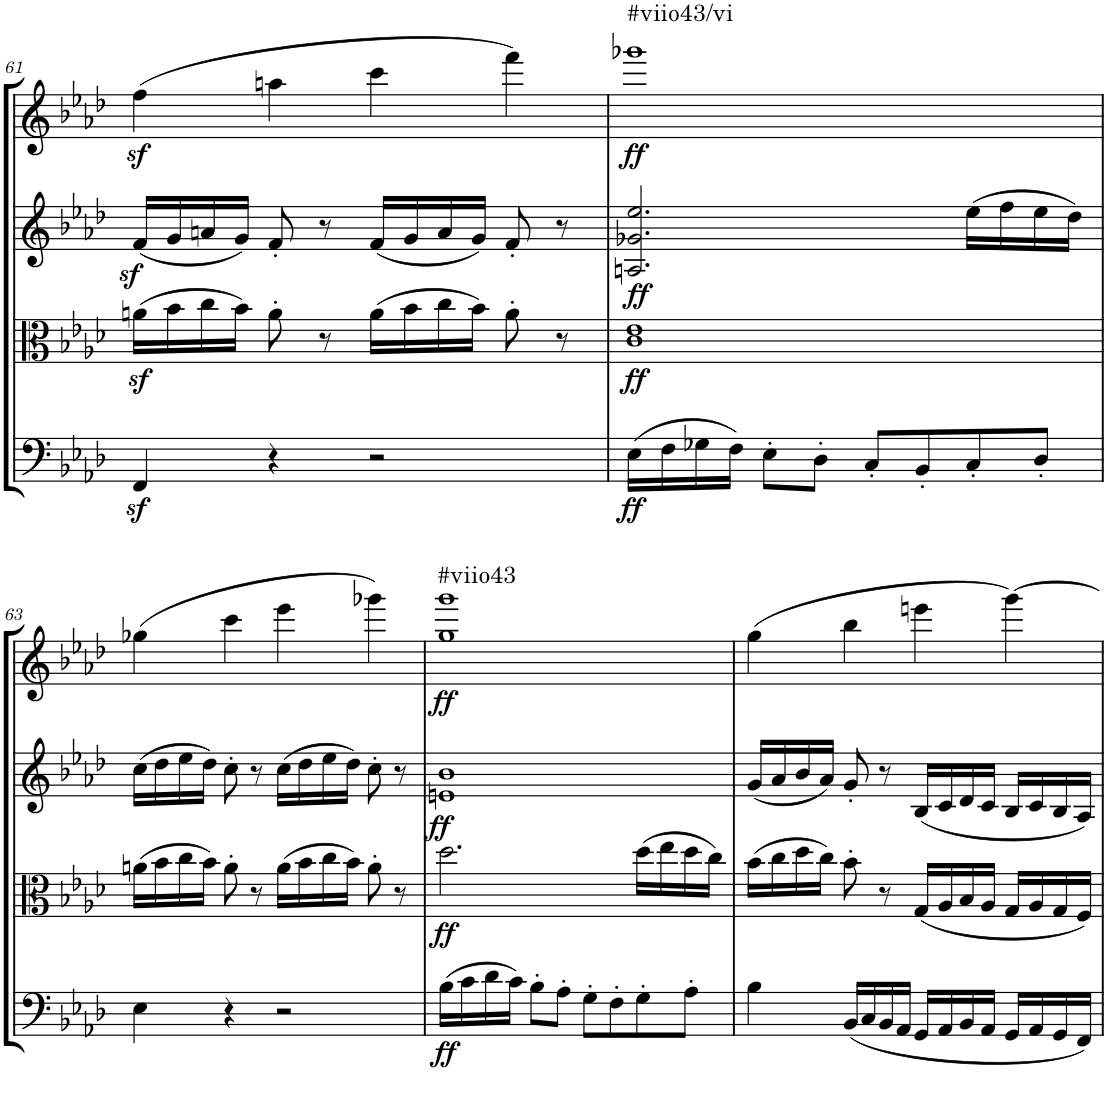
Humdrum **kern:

**kern	**dynam	**kern	**dynam	**kern	**dynam	**kern	**dynam	**harte
*part4	*part4	*part3	*part3	*part2	*part2	*part1	*part1	*part1
*staff4	*staff4	*staff3	*staff3	*staff2	*staff2	*staff1	*staff1	*
*I"Cello	*	*I"Viola	*	*I"2nd Violin	*	*I"1st Violin	*	*
*	*	*I'Vla	*	*I'Vln	*	*I'Vln	*	*
!!LO:PB:g=z
*clefF4	*	*clefC3	*	*clefG2	*	*clefG2	*	*
*k[b-e-a-d-]	*	*k[b-e-a-d-]	*	*k[b-e-a-d-]	*	*k[b-e-a-d-]	*	*
*M4/4	*	*M4/4	*	*M4/4	*	*M4/4	*	*
*met(c)	*	*met(c)	*	*met(c)	*	*met(c)	*	*
=61	=61	=61	=61	=61	=61	=61	=61	=61
4FFz</	.	(16anz<\LL	.	(16fz</LL	.	(4ffz<\	.	.
.	.	16b-\	.	16g/	.	.	.	.
.	.	16cc\	.	16an/	.	.	.	.
.	.	16b-\JJ)	.	16g/JJ)	.	.	.	.
4r	.	8a'\	.	8f'/	.	4aan\	.	.
.	.	8r	.	8r	.	.	.	.
2r	.	(16a\LL	.	(16f/LL	.	4ccc\	.	.
.	.	16b-\	.	16g/	.	.	.	.
.	.	16cc\	.	16a/	.	.	.	.
.	.	16b-\JJ)	.	16g/JJ)	.	.	.	.
.	.	8a'\	.	8f'/	.	4fff\)	.	.
.	.	8r	.	8r	.	.	.	.
=62	=62	=62	=62	=62	=62	=62	=62	=62
!	!LO:DY:b	!	!LO:DY:b	!	!LO:DY:b	!	!LO:DY:b	!LO:H:kt=#viio43/vi
(16E-\LL	ff	1c 1e-	ff	2.An/ 2.g-X/ 2.ee-/	ff	1ggg-X	ff	N
16F\	.	.	.	.	.	.	.	.
16G-X\	.	.	.	.	.	.	.	.
16F\JJ)	.	.	.	.	.	.	.	.
8E-'\L	.	.	.	.	.	.	.	.
8D-'\J	.	.	.	.	.	.	.	.
8C'/L	.	.	.	.	.	.	.	.
8BB-'/	.	.	.	.	.	.	.	.
8C'/	.	.	.	(16ee-\LL	.	.	.	.
.	.	.	.	16ff\	.	.	.	.
8D-'/J	.	.	.	16ee-\	.	.	.	.
.	.	.	.	16dd-\JJ)	.	.	.	.
!!LO:LB:g=z
=63	=63	=63	=63	=63	=63	=63	=63	=63
4E-\	.	(16an\LL	.	(16cc\LL	.	(4gg-X\	.	.
.	.	16b-\	.	16dd-\	.	.	.	.
.	.	16cc\	.	16ee-\	.	.	.	.
.	.	16b-\JJ)	.	16dd-\JJ)	.	.	.	.
4r	.	8a'\	.	8cc'\	.	4ccc\	.	.
.	.	8r	.	8r	.	.	.	.
2r	.	(16a\LL	.	(16cc\LL	.	4eee-\	.	.
.	.	16b-\	.	16dd-\	.	.	.	.
.	.	16cc\	.	16ee-\	.	.	.	.
.	.	16b-\JJ)	.	16dd-\JJ)	.	.	.	.
.	.	8a'\	.	8cc'\	.	4ggg-X\)	.	.
.	.	8r	.	8r	.	.	.	.
=64	=64	=64	=64	=64	=64	=64	=64	=64
!	!LO:DY:b	!	!LO:DY:b	!	!LO:DY:b	!	!LO:DY:b	!LO:H:kt=#viio43
(16B-\LL	ff	2.dd-\	ff	1en 1b-	ff	1gg 1ggg	ff	N
16c\	.	.	.	.	.	.	.	.
16d-\	.	.	.	.	.	.	.	.
16c\JJ)	.	.	.	.	.	.	.	.
8B-'\L	.	.	.	.	.	.	.	.
8A-'\J	.	.	.	.	.	.	.	.
8G'\L	.	.	.	.	.	.	.	.
8F'\	.	.	.	.	.	.	.	.
8G'\	.	(16dd-\LL	.	.	.	.	.	.
.	.	16ee-\	.	.	.	.	.	.
8A-'\J	.	16dd-\	.	.	.	.	.	.
.	.	16cc\JJ)	.	.	.	.	.	.
=65	=65	=65	=65	=65	=65	=65	=65	=65
4B-\	.	(16b-\LL	.	(16g/LL	.	(4gg\	.	.
.	.	16cc\	.	16a-/	.	.	.	.
.	.	16dd-\	.	16b-/	.	.	.	.
.	.	16cc\JJ)	.	16a-/JJ)	.	.	.	.
(16BB-/LL	.	8b-'\	.	8g'/	.	4bb-\	.	.
16C/	.	.	.	.	.	.	.	.
16BB-/	.	8r	.	8r	.	.	.	.
16AA-/JJ	.	.	.	.	.	.	.	.
16GG/LL	.	(16G/LL	.	(16B-/LL	.	4eeen\	.	.
16AA-/	.	16A-/	.	16c/	.	.	.	.
16BB-/	.	16B-/	.	16d-/	.	.	.	.
16AA-/JJ	.	16A-/JJ	.	16c/JJ	.	.	.	.
16GG/LL	.	16G/LL	.	16B-/LL	.	[4ggg\)	.	.
16AA-/	.	16A-/	.	16c/	.	.	.	.
16GG/	.	16G/	.	16B-/	.	.	.	.
16FF/JJ)	.	16F/JJ)	.	16A-/JJ)	.	.	.	.
=	=	=	=	=	=	=	=	=
*-	*-	*-	*-	*-	*-	*-	*-	*-
